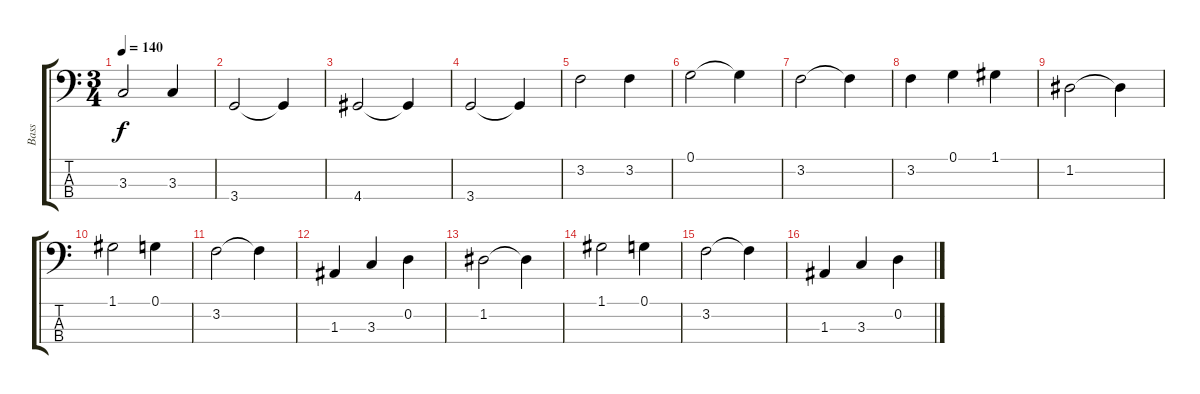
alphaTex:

\track ("Bass" "Bass") {instrument acousticbass}
\staff {score tabs}
\tuning (G2 D2 A1 E1) {hide}
\ts (3 4)
\tempo 140
\clef f4
\ks c
3.3.2{dy f} 3.3.4 |
3.4.2 3.4{t}.4 |
4.4.2 4.4{t}.4 |
3.4.2 3.4{t}.4 |
3.2.2 3.2.4 |
0.1.2 0.1{t}.4 |
3.2.2 3.2{t}.4 |
3.2.4 0.1.4 1.1.4 |
1.2.2 1.2{t}.4 |
1.1.2 0.1.4 |
3.2.2 3.2{t}.4 |
1.3.4 3.3.4 0.2.4 |
1.2.2 1.2{t}.4 |
1.1.2 0.1.4 |
3.2.2 3.2{t}.4 |
1.3.4 3.3.4 0.2.4
